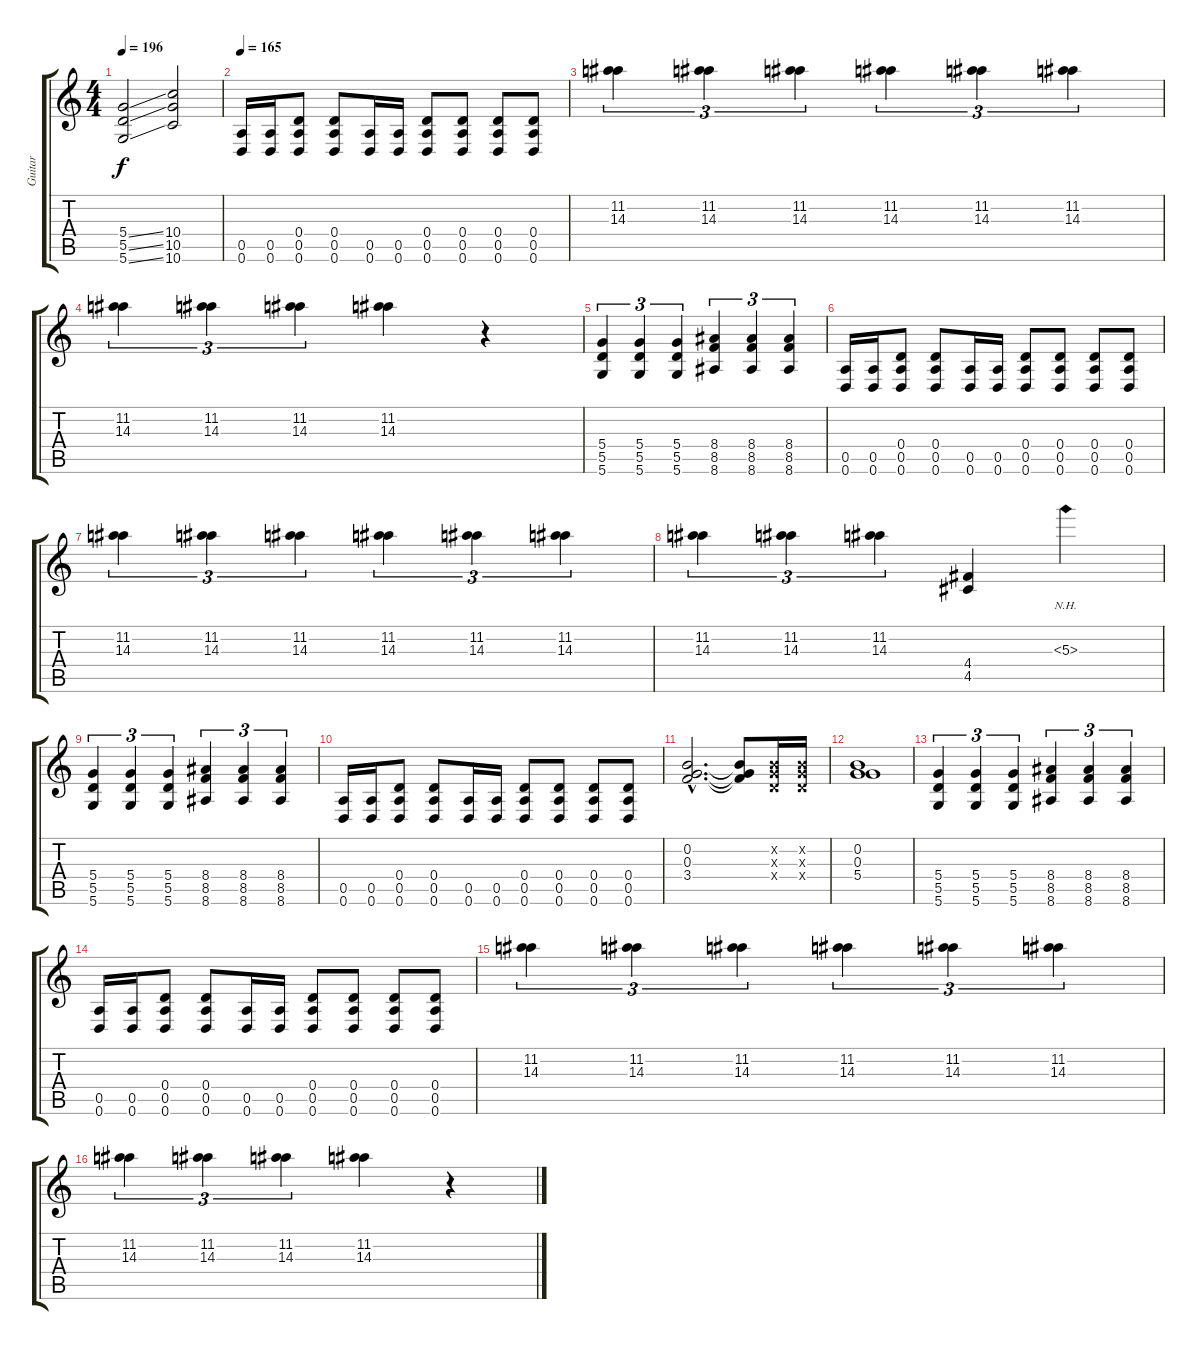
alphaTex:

\track ("Guitar" "Guitar") {instrument overdrivenguitar}
\staff {score tabs}
\tuning (E4 B3 G3 D3 A2 D2) {hide}
\ts (4 4)
\tempo 196
\clef g2
\ks c
(5.4{ss} 5.5{ss} 5.6{ss}).2{dy f} (10.4 10.5 10.6).2 |
\tempo 165
(0.5 0.6).16 (0.5 0.6).16 (0.4 0.5 0.6).8 (0.4 0.5 0.6).8 (0.5 0.6).16 (0.5 0.6).16 (0.4 0.5 0.6).8 (0.4 0.5 0.6).8 (0.4 0.5 0.6).8 (0.4 0.5 0.6).8 |
(11.2 14.3).4{tu (3 2)} (11.2 14.3).4{tu (3 2)} (11.2 14.3).4{tu (3 2)} (11.2 14.3).4{tu (3 2)} (11.2 14.3).4{tu (3 2)} (11.2 14.3).4{tu (3 2)} |
(11.2 14.3).4{tu (3 2)} (11.2 14.3).4{tu (3 2)} (11.2 14.3).4{tu (3 2)} (11.2 14.3).4 r.4 |
(5.4 5.5 5.6).4{tu (3 2)} (5.4 5.5 5.6).4{tu (3 2)} (5.4 5.5 5.6).4{tu (3 2)} (8.4 8.5 8.6).4{tu (3 2)} (8.4 8.5 8.6).4{tu (3 2)} (8.4 8.5 8.6).4{tu (3 2)} |
(0.5 0.6).16 (0.5 0.6).16 (0.4 0.5 0.6).8 (0.4 0.5 0.6).8 (0.5 0.6).16 (0.5 0.6).16 (0.4 0.5 0.6).8 (0.4 0.5 0.6).8 (0.4 0.5 0.6).8 (0.4 0.5 0.6).8 |
(11.2 14.3).4{tu (3 2)} (11.2 14.3).4{tu (3 2)} (11.2 14.3).4{tu (3 2)} (11.2 14.3).4{tu (3 2)} (11.2 14.3).4{tu (3 2)} (11.2 14.3).4{tu (3 2)} |
(11.2 14.3).4{tu (3 2)} (11.2 14.3).4{tu (3 2)} (11.2 14.3).4{tu (3 2)} (4.4 4.5).4 5.3{nh}.4 |
(5.4 5.5 5.6).4{tu (3 2)} (5.4 5.5 5.6).4{tu (3 2)} (5.4 5.5 5.6).4{tu (3 2)} (8.4 8.5 8.6).4{tu (3 2)} (8.4 8.5 8.6).4{tu (3 2)} (8.4 8.5 8.6).4{tu (3 2)} |
(0.5 0.6).16 (0.5 0.6).16 (0.4 0.5 0.6).8 (0.4 0.5 0.6).8 (0.5 0.6).16 (0.5 0.6).16 (0.4 0.5 0.6).8 (0.4 0.5 0.6).8 (0.4 0.5 0.6).8 (0.4 0.5 0.6).8 |
(0.2{hac} 0.3{hac} 3.4{hac}).2{d} (0.2{t} 0.3{t} 3.4{t}).8 (0.2{x} 0.3{x} 0.4{x}).16 (0.2{x} 0.3{x} 0.4{x}).16 |
(0.2 0.3 5.4).1 |
(5.4 5.5 5.6).4{tu (3 2)} (5.4 5.5 5.6).4{tu (3 2)} (5.4 5.5 5.6).4{tu (3 2)} (8.4 8.5 8.6).4{tu (3 2)} (8.4 8.5 8.6).4{tu (3 2)} (8.4 8.5 8.6).4{tu (3 2)} |
(0.5 0.6).16 (0.5 0.6).16 (0.4 0.5 0.6).8 (0.4 0.5 0.6).8 (0.5 0.6).16 (0.5 0.6).16 (0.4 0.5 0.6).8 (0.4 0.5 0.6).8 (0.4 0.5 0.6).8 (0.4 0.5 0.6).8 |
(11.2 14.3).4{tu (3 2)} (11.2 14.3).4{tu (3 2)} (11.2 14.3).4{tu (3 2)} (11.2 14.3).4{tu (3 2)} (11.2 14.3).4{tu (3 2)} (11.2 14.3).4{tu (3 2)} |
(11.2 14.3).4{tu (3 2)} (11.2 14.3).4{tu (3 2)} (11.2 14.3).4{tu (3 2)} (11.2 14.3).4 r.4
